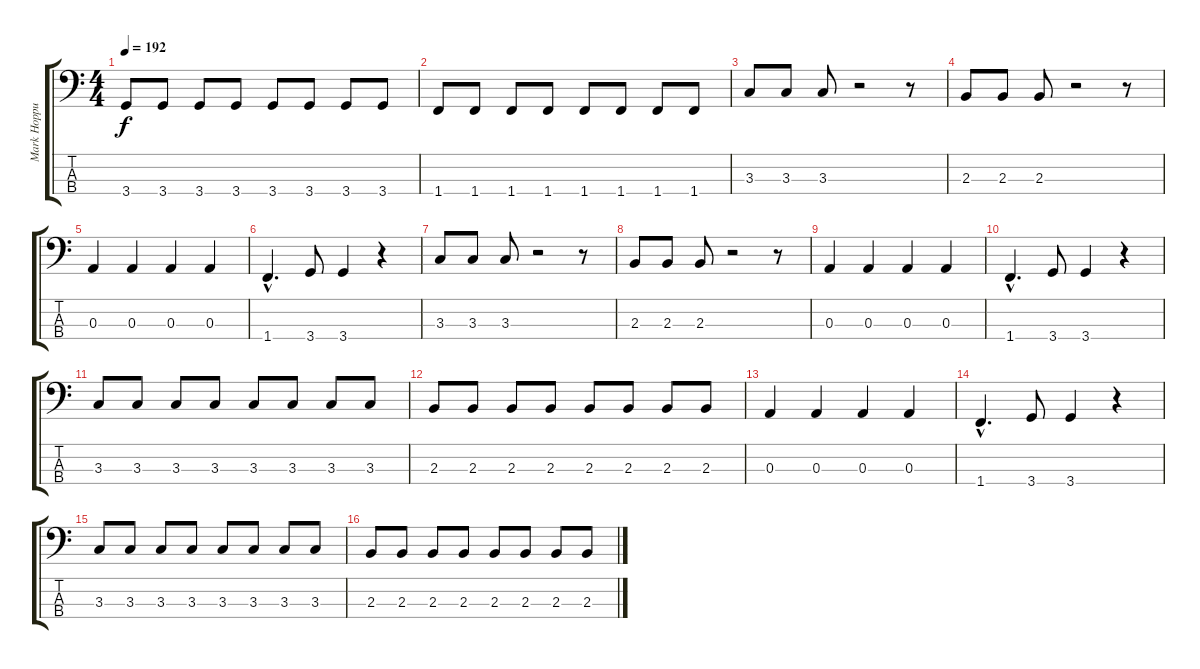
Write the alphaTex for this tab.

\track ("Mark Hoppus (Bass)" "Mark Hoppu") {instrument electricbasspick}
\staff {score tabs}
\tuning (G2 D2 A1 E1) {hide}
\ts (4 4)
\tempo 192
\clef f4
\ks c
3.4.8{dy f} 3.4.8 3.4.8 3.4.8 3.4.8 3.4.8 3.4.8 3.4.8 |
1.4.8 1.4.8 1.4.8 1.4.8 1.4.8 1.4.8 1.4.8 1.4.8 |
3.3.8 3.3.8 3.3.8 r.2 r.8 |
2.3.8 2.3.8 2.3.8 r.2 r.8 |
0.3.4 0.3.4 0.3.4 0.3.4 |
1.4{hac}.4{d} 3.4.8 3.4.4 r.4 |
3.3.8 3.3.8 3.3.8 r.2 r.8 |
2.3.8 2.3.8 2.3.8 r.2 r.8 |
0.3.4 0.3.4 0.3.4 0.3.4 |
1.4{hac}.4{d} 3.4.8 3.4.4 r.4 |
3.3.8 3.3.8 3.3.8 3.3.8 3.3.8 3.3.8 3.3.8 3.3.8 |
2.3.8 2.3.8 2.3.8 2.3.8 2.3.8 2.3.8 2.3.8 2.3.8 |
0.3.4 0.3.4 0.3.4 0.3.4 |
1.4{hac}.4{d} 3.4.8 3.4.4 r.4 |
3.3.8 3.3.8 3.3.8 3.3.8 3.3.8 3.3.8 3.3.8 3.3.8 |
2.3.8 2.3.8 2.3.8 2.3.8 2.3.8 2.3.8 2.3.8 2.3.8
